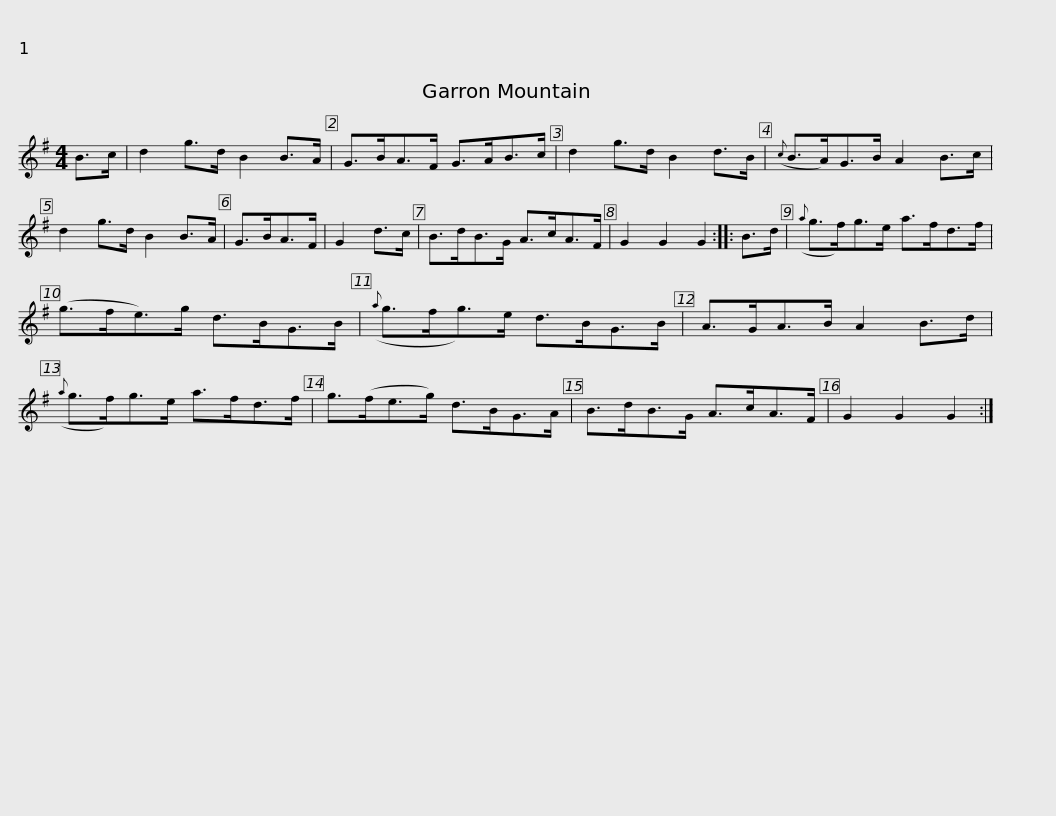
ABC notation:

X:1
L:1/8
M:4/4
I:linebreak $
K:G
V:1 treble
V:1
 B>c | d2 g>d B2 B>A | G>BA>F G>AB>c | d2 g>d B2 d>B |({c} B>A)G>B A2 B>c | %5
 d2 g>d B2 B>A |$ G>BA>F | G2 d>c | B>dB>G A>cA>F | G2 G2 G2 :: %10
 B>d |({a} g>f)g>e a>fd>f | (g>fe>)g d>BG>B |$({a} g>fg>)e d>BG>B | A>GA>B A2 B>d | %15
({a} g>f)g>e a>fd>f | g>(fe>g) d>BG>A |$ B>dB>G A>cA>F | G2 G2 G2 :| %19
